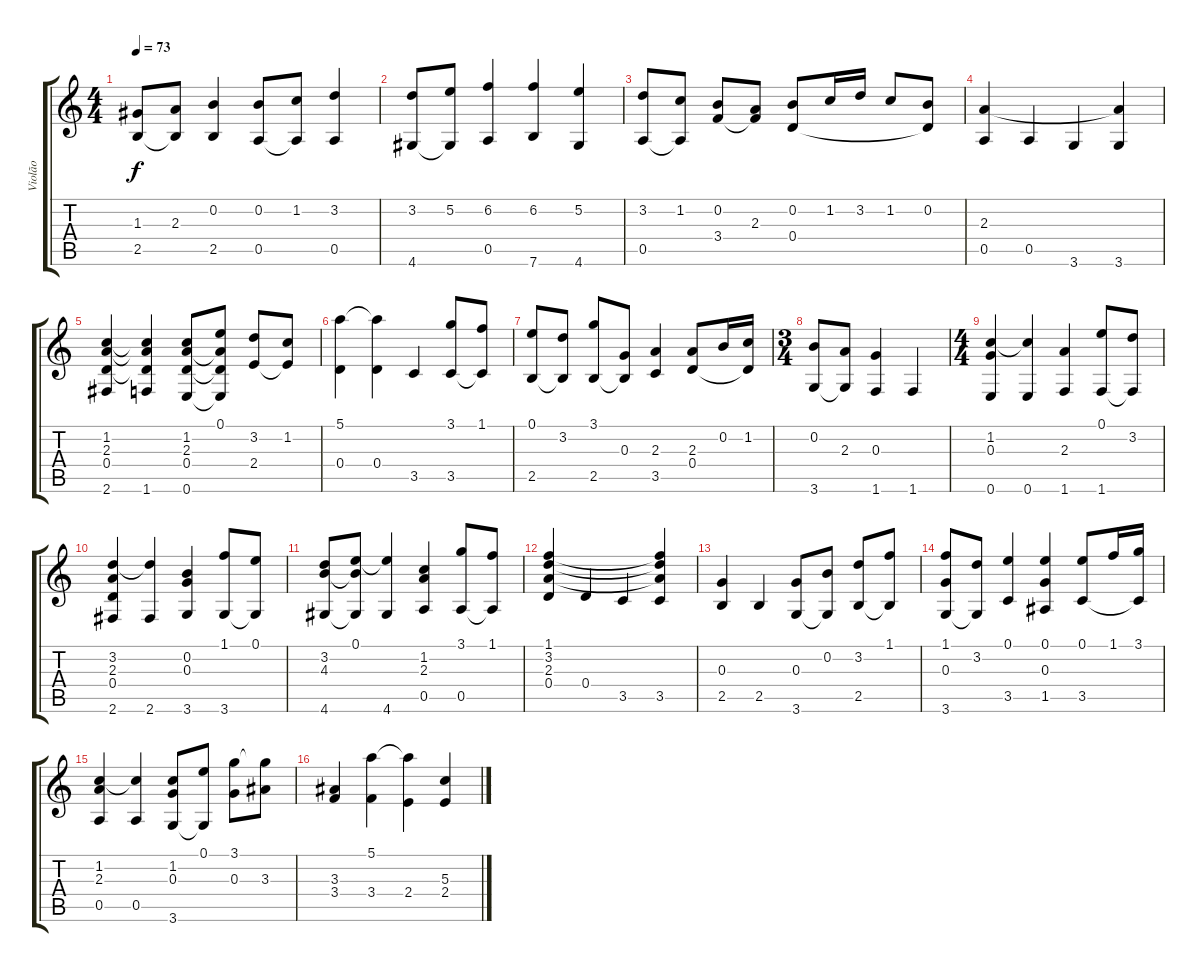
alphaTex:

\track ("Violão" "Violão") {instrument acousticguitarnylon}
\staff {score tabs}
\tuning (E4 B3 G3 D3 A2 E2) {hide}
\ts (4 4)
\tempo 73
\clef g2
\ks c
(1.3 2.5).8{dy f} (2.3 2.5{t}).8 (0.2 2.5).4 (0.2 0.5).8 (1.2 0.5{t}).8 (3.2 0.5).4 |
(3.2 4.6).8 (5.2 4.6{t}).8 (6.2 0.5).4 (6.2 7.6).4 (5.2 4.6).4 |
(3.2 0.5).8 (1.2 0.5{t}).8 (0.2 3.4).8 (2.3 3.4{t}).8 (0.2 0.4).8 1.2.16 3.2.16 1.2.8 (0.2 0.4{t}).8 |
(2.3 0.5).4 0.5.4 3.6.4 (2.3{t} 3.6).4 |
(1.2 2.3 0.4 2.6).4 (1.2{t} 2.3{t} 0.4{t} 1.6).4 (1.2 2.3 0.4 0.6).8 (0.1 2.3{t} 0.4{t} 0.6{t}).8 (3.2 2.4).8 (1.2 2.4{t}).8 |
(5.1 0.4).4 (5.1{t} 0.4).4 3.5.4 (3.1 3.5).8 (1.1 3.5{t}).8 |
(0.1 2.5).8 (3.2 2.5{t}).8 (3.1 2.5).8 (0.3 2.5{t}).8 (2.3 3.5).4 (2.3 0.4).8 0.2.16 (1.2 0.4{t}).16 |
\ts (3 4)
(0.2 3.6).8 (2.3 3.6{t}).8 (0.3 1.6).4 1.6.4 |
\ts (4 4)
(1.2 0.3 0.6).4 (1.2{t} 0.6).4 (2.3 1.6).4 (0.1 1.6).8 (3.2 1.6{t}).8 |
(3.2 2.3 0.4 2.6).4 (3.2{t} 2.6).4 (0.2 0.3 3.6).4 (1.1 3.6).8 (0.1 3.6{t}).8 |
(3.2 4.3 4.6).8 (0.1 4.3{t} 4.6{t}).8 (0.1{t} 4.6).4 (1.2 2.3 0.5).4 (3.1 0.5).8 (1.1 0.5{t}).8 |
(1.1 3.2 2.3 0.4).4 0.4.4 3.5.4 (1.1{t} 3.2{t} 2.3{t} 3.5).4 |
(0.3 2.5).4 2.5.4 (0.3 3.6).8 (0.2 3.6{t}).8 (3.2 2.5).8 (1.1 2.5{t}).8 |
(1.1 0.3 3.6).8 (3.2 3.6{t}).8 (0.1 3.5).4 (0.1 0.3 1.5).4 (0.1 3.5).8 1.1.16 (3.1 3.5{t}).16 |
(1.2 2.3 0.5).4 (1.2{t} 0.5).4 (1.2 0.3 3.6).8 (0.1 3.6{t}).8 (3.1 0.3).8 (3.1{t} 3.3).8 |
(3.3 3.4).4 (5.1 3.4).4 (5.1{t} 2.4).4 (5.3 2.4).4
